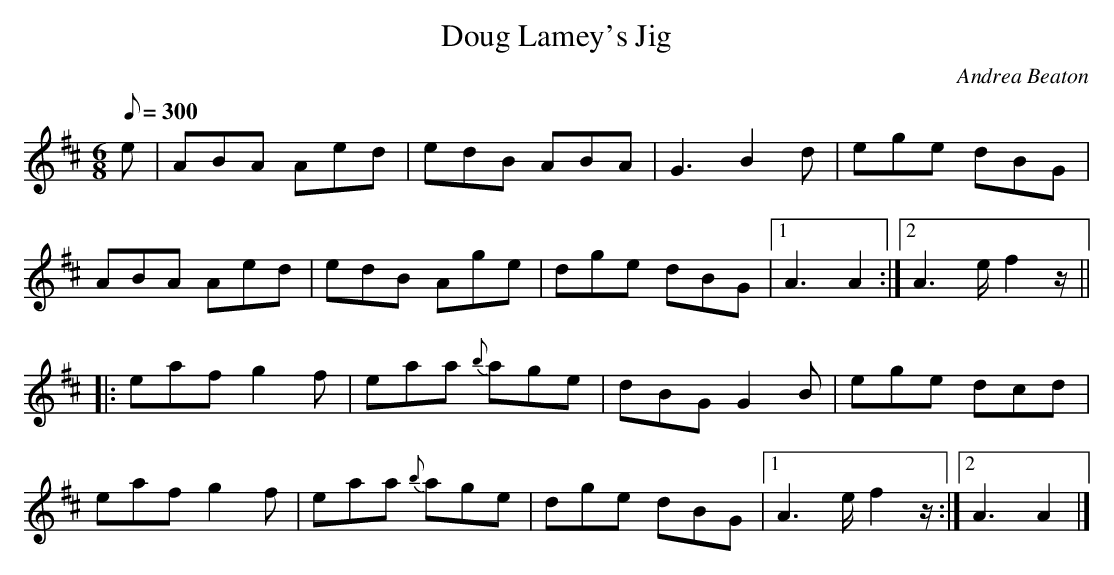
X:1
T:Doug Lamey's Jig
C:Andrea Beaton
L:1/8
M:6/8
Q:300
K:Amix
e|ABA Aed|edB ABA|G3 B2 d|ege dBG|
ABA Aed|edB Age|dge dBG|[1A3 A2:|[2A3  e/ f2 z/||
|:eaf g2 f|eaa {b}age|dBG G2 B|ege dcd|
eaf g2 f|eaa {b}age|dge dBG|[1A3  e/ f2 z/:|[2A3 A2|]
